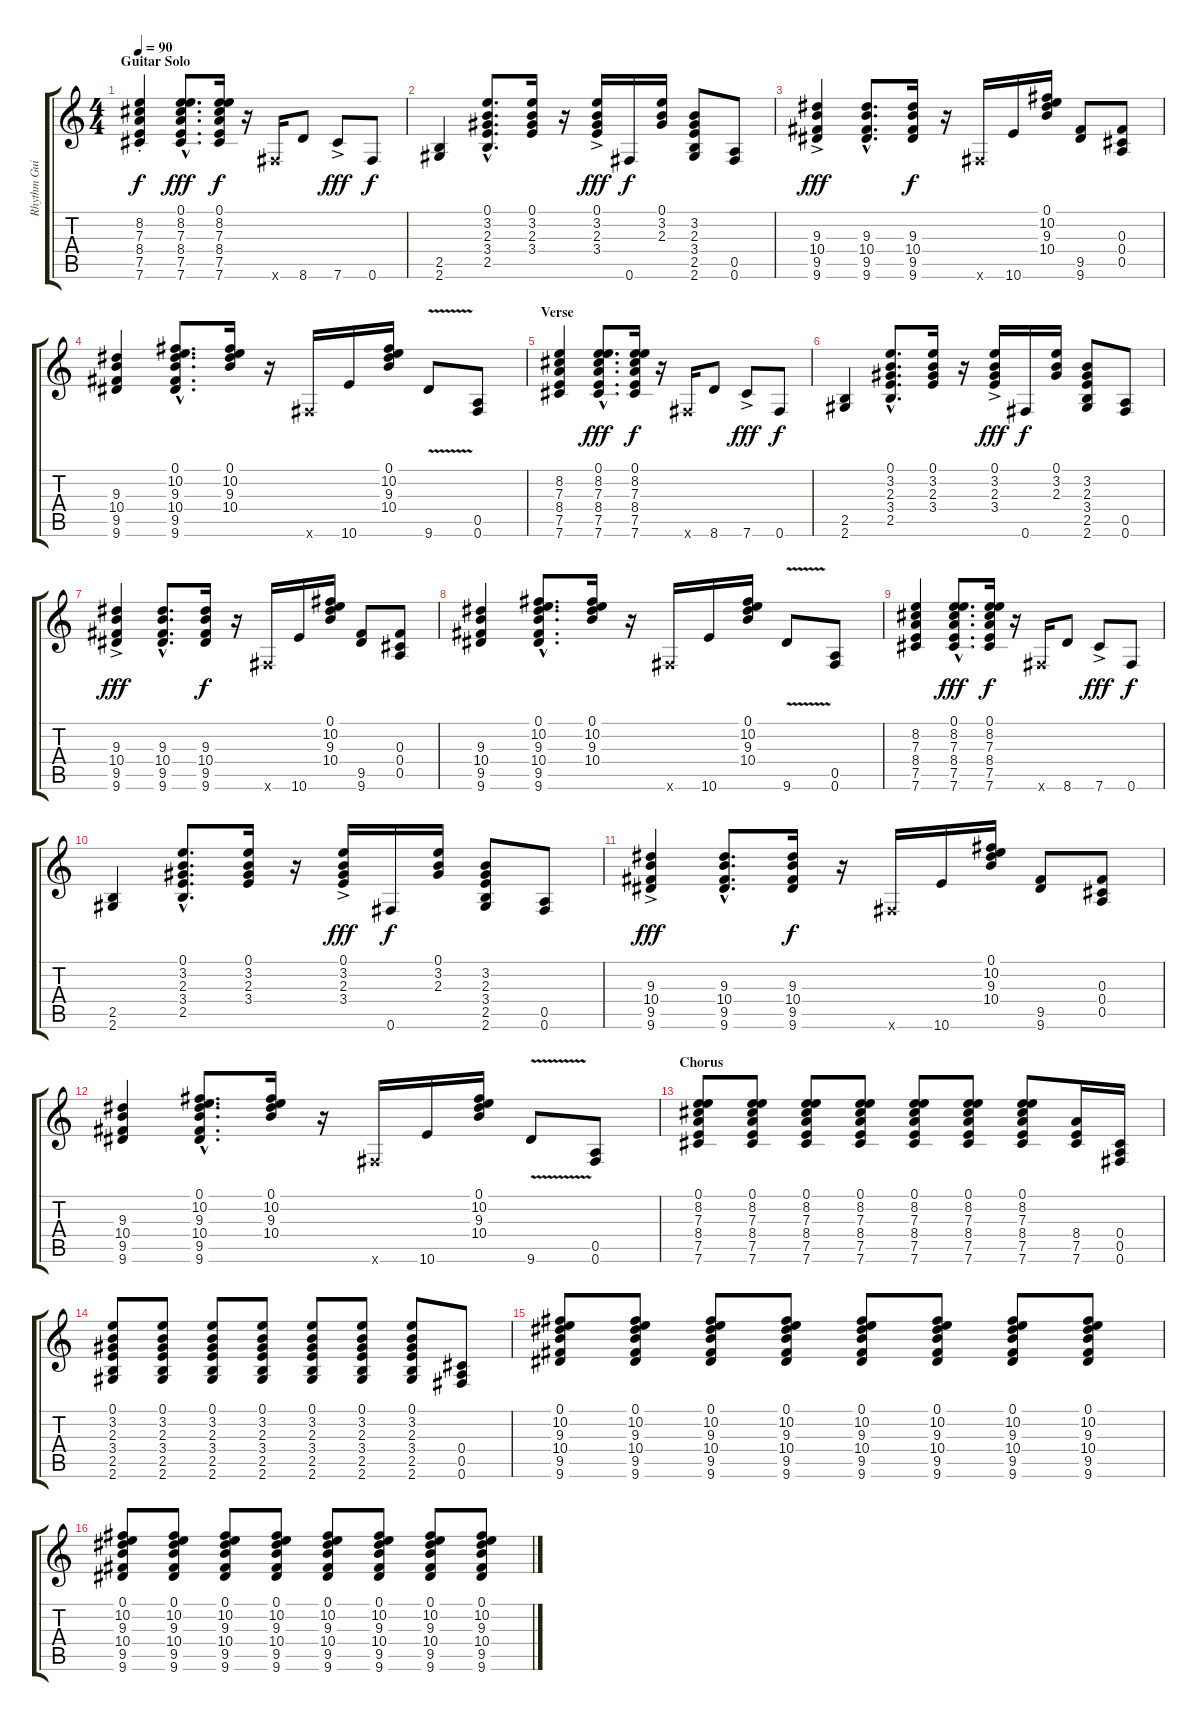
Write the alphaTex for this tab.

\track ("Rhythm Guitar" "Rhythm Gui") {instrument distortionguitar}
\staff {score tabs}
\tuning (E4 Ab3 Gb3 Db3 A2 Gb2) {hide}
\ts (4 4)
\section ("" "Guitar Solo")
\tempo 90
\clef g2
\ks c
(8.2{st} 7.3{st} 8.4{st} 7.5 7.6{st}).4{dy f volume 8 instrument distortionguitar} (0.1{hac} 8.2{hac} 7.3{hac} 8.4{hac} 7.5{hac} 7.6{hac}).8{d dy fff} (0.1 8.2 7.3 8.4 7.5 7.6).16{dy f} r.16 0.6{x}.16 8.6.8 7.6{ac}.8{dy fff} 0.6.8{dy f} |
(2.5 2.6).4 (0.1{hac} 3.2{hac} 2.3{hac} 3.4{hac} 2.5{hac}).8{d} (0.1 3.2 2.3 3.4).16 r.16 (0.1 3.2 2.3{ac} 3.4).16{dy fff} 0.6.16{dy f} (0.1 3.2 2.3).16 (3.2 2.3 3.4 2.5 2.6).8 (0.5 0.6).8 |
(9.3 10.4 9.5{ac} 9.6).4{dy fff} (9.3{hac} 10.4{hac} 9.5{hac} 9.6{hac}).8{d} (9.3 10.4 9.5 9.6).16{dy f} r.16 0.6{x}.16 10.6.16 (0.1 10.2 9.3 10.4).16 (9.5 9.6).8 (0.3 0.4 0.5).8 |
(9.3 10.4 9.5 9.6).4 (0.1{hac} 10.2{hac} 9.3{hac} 10.4{hac} 9.5{hac} 9.6{hac}).8{d} (0.1 10.2 9.3 10.4).16 r.16 0.6{x}.16 10.6.16 (0.1 10.2 9.3 10.4).16 9.6{v}.8 (0.5 0.6).8 |
\section ("" "Verse")
(8.2 7.3 8.4 7.5 7.6).4{volume 6 instrument acousticguitarnylon} (0.1{hac} 8.2{hac} 7.3{hac} 8.4{hac} 7.5{hac} 7.6{hac}).8{d dy fff} (0.1 8.2 7.3 8.4 7.5 7.6).16{dy f} r.16 0.6{x}.16 8.6.8 7.6{ac}.8{dy fff} 0.6.8{dy f} |
(2.5 2.6).4 (0.1{hac} 3.2{hac} 2.3{hac} 3.4{hac} 2.5{hac}).8{d} (0.1 3.2 2.3 3.4).16 r.16 (0.1 3.2 2.3{ac} 3.4).16{dy fff} 0.6.16{dy f} (0.1 3.2 2.3).16 (3.2 2.3 3.4 2.5 2.6).8 (0.5 0.6).8 |
(9.3 10.4 9.5{ac} 9.6).4{dy fff} (9.3{hac} 10.4{hac} 9.5{hac} 9.6{hac}).8{d} (9.3 10.4 9.5 9.6).16{dy f} r.16 0.6{x}.16 10.6.16 (0.1 10.2 9.3 10.4).16 (9.5 9.6).8 (0.3 0.4 0.5).8 |
(9.3 10.4 9.5 9.6).4 (0.1{hac} 10.2{hac} 9.3{hac} 10.4{hac} 9.5{hac} 9.6{hac}).8{d} (0.1 10.2 9.3 10.4).16 r.16 0.6{x}.16 10.6.16 (0.1 10.2 9.3 10.4).16 9.6{v}.8 (0.5 0.6).8 |
(8.2 7.3 8.4 7.5 7.6).4 (0.1{hac} 8.2{hac} 7.3{hac} 8.4{hac} 7.5{hac} 7.6{hac}).8{d dy fff} (0.1 8.2 7.3 8.4 7.5 7.6).16{dy f} r.16 0.6{x}.16 8.6.8 7.6{ac}.8{dy fff} 0.6.8{dy f} |
(2.5 2.6).4 (0.1{hac} 3.2{hac} 2.3{hac} 3.4{hac} 2.5{hac}).8{d} (0.1 3.2 2.3 3.4).16 r.16 (0.1 3.2 2.3{ac} 3.4).16{dy fff} 0.6.16{dy f} (0.1 3.2 2.3).16 (3.2 2.3 3.4 2.5 2.6).8 (0.5 0.6).8 |
(9.3 10.4 9.5{ac} 9.6).4{dy fff} (9.3{hac} 10.4{hac} 9.5{hac} 9.6{hac}).8{d} (9.3 10.4 9.5 9.6).16{dy f} r.16 0.6{x}.16 10.6.16 (0.1 10.2 9.3 10.4).16 (9.5 9.6).8 (0.3 0.4 0.5).8 |
(9.3 10.4 9.5 9.6).4 (0.1{hac} 10.2{hac} 9.3{hac} 10.4{hac} 9.5{hac} 9.6{hac}).8{d} (0.1 10.2 9.3 10.4).16 r.16 0.6{x}.16 10.6.16 (0.1 10.2 9.3 10.4).16 9.6{v}.8 (0.5 0.6).8 |
\section ("" "Chorus")
(0.1 8.2 7.3 8.4 7.5 7.6).8 (0.1 8.2 7.3 8.4 7.5 7.6).8 (0.1 8.2 7.3 8.4 7.5 7.6).8 (0.1 8.2 7.3 8.4 7.5 7.6).8 (0.1 8.2 7.3 8.4 7.5 7.6).8 (0.1 8.2 7.3 8.4 7.5 7.6).8 (0.1 8.2 7.3 8.4 7.5 7.6).8 (8.4 7.5 7.6).16 (0.4 0.5 0.6).16 |
(0.1 3.2 2.3 3.4 2.5 2.6).8 (0.1 3.2 2.3 3.4 2.5 2.6).8 (0.1 3.2 2.3 3.4 2.5 2.6).8 (0.1 3.2 2.3 3.4 2.5 2.6).8 (0.1 3.2 2.3 3.4 2.5 2.6).8 (0.1 3.2 2.3 3.4 2.5 2.6).8 (0.1 3.2 2.3 3.4 2.5 2.6).8 (0.4 0.5 0.6).8 |
(0.1 10.2 9.3 10.4 9.5 9.6).8 (0.1 10.2 9.3 10.4 9.5 9.6).8 (0.1 10.2 9.3 10.4 9.5 9.6).8 (0.1 10.2 9.3 10.4 9.5 9.6).8 (0.1 10.2 9.3 10.4 9.5 9.6).8 (0.1 10.2 9.3 10.4 9.5 9.6).8 (0.1 10.2 9.3 10.4 9.5 9.6).8 (0.1 10.2 9.3 10.4 9.5 9.6).8 |
(0.1 10.2 9.3 10.4 9.5 9.6).8 (0.1 10.2 9.3 10.4 9.5 9.6).8 (0.1 10.2 9.3 10.4 9.5 9.6).8 (0.1 10.2 9.3 10.4 9.5 9.6).8 (0.1 10.2 9.3 10.4 9.5 9.6).8 (0.1 10.2 9.3 10.4 9.5 9.6).8 (0.1 10.2 9.3 10.4 9.5 9.6).8 (0.1 10.2 9.3 10.4 9.5 9.6).8
